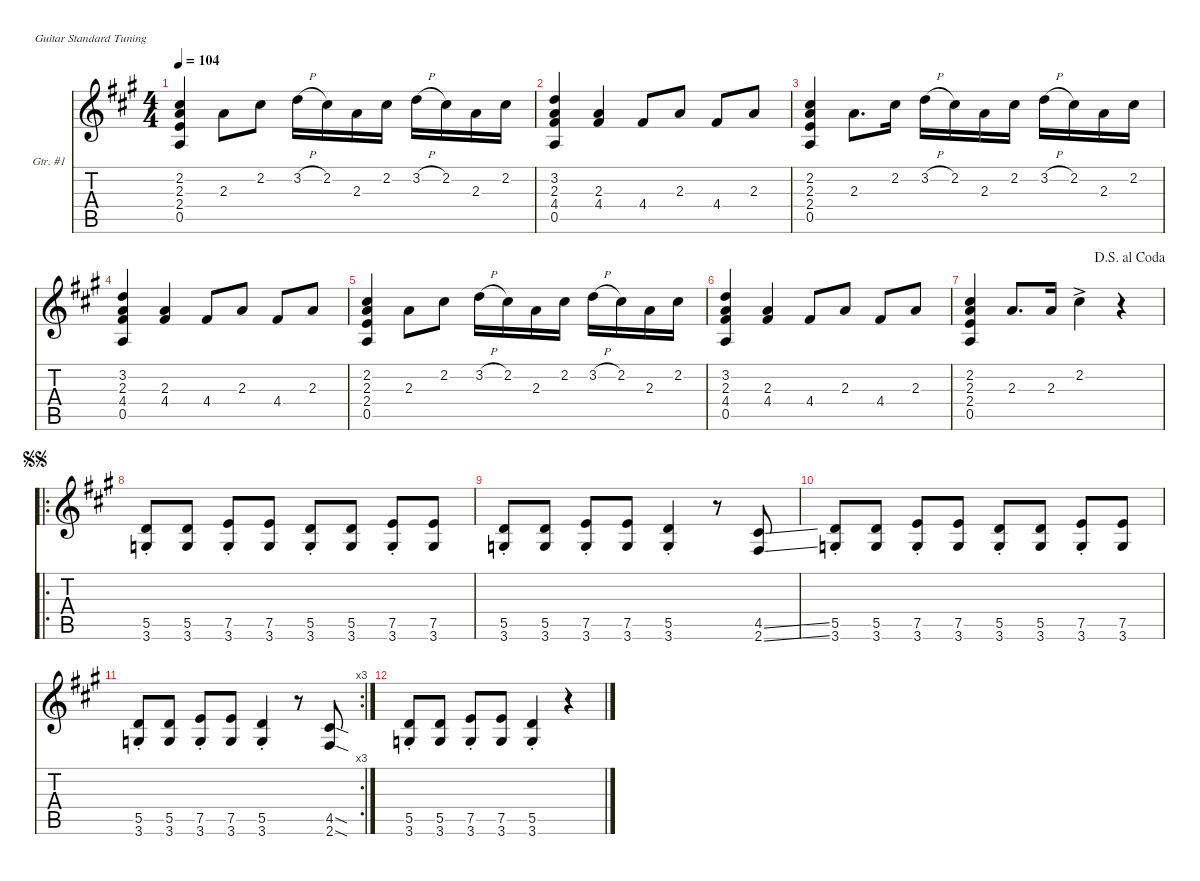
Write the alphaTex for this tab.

\defaultSystemsLayout 1
\hideDynamics
\bracketExtendMode nobrackets
\firstSystemTrackNameOrientation horizontal
\otherSystemsTrackNameOrientation horizontal
\track ("Overdriven Guitar #1" "Gtr. #1") {instrument overdrivenguitar}
\staff {score tabs}
\tuning (E4 B3 G3 D3 A2 E2)
\ts (4 4)
\tempo 104
\clef g2
\ks a
(2.2{acc #} 2.3{acc forcenatural} 2.4{acc forcenatural} 0.5{acc forcenatural}).4{dy mf beam Up} 2.3{acc forcenatural}.8{beam Down} 2.2{acc #}.8{beam Down} 3.2{h acc forcenatural}.16{beam Down} 2.2{acc #}.16{beam Down} 2.3{acc forcenatural}.16{beam Down} 2.2{acc #}.16{beam Down} 3.2{h acc forcenatural}.16{beam Down} 2.2{acc #}.16{beam Down} 2.3{acc forcenatural}.16{beam Down} 2.2{acc #}.16{beam Down} |
(3.2{acc forcenatural} 2.3{acc forcenatural} 4.4{acc #} 0.5{acc forcenatural}).4{beam Up} (4.4{acc #} 2.3{acc forcenatural}).4{beam Up} 4.4{acc #}.8{beam Up} 2.3{acc forcenatural}.8{beam Up} 4.4{acc #}.8{beam Up} 2.3{acc forcenatural}.8{beam Up} |
(2.2{acc #} 2.3{acc forcenatural} 2.4{acc forcenatural} 0.5{acc forcenatural}).4{beam Up} 2.3{acc forcenatural}.8{d beam Down} 2.2{acc #}.16{beam Down} 3.2{h acc forcenatural}.16{beam Down} 2.2{acc #}.16{beam Down} 2.3{acc forcenatural}.16{beam Down} 2.2{acc #}.16{beam Down} 3.2{h acc forcenatural}.16{beam Down} 2.2{acc #}.16{beam Down} 2.3{acc forcenatural}.16{beam Down} 2.2{acc #}.16{beam Down} |
(3.2{acc forcenatural} 2.3{acc forcenatural} 4.4{acc #} 0.5{acc forcenatural}).4{beam Up} (4.4{acc #} 2.3{acc forcenatural}).4{beam Up} 4.4{acc #}.8{beam Up} 2.3{acc forcenatural}.8{beam Up} 4.4{acc #}.8{beam Up} 2.3{acc forcenatural}.8{beam Up} |
(2.2{acc #} 2.3{acc forcenatural} 2.4{acc forcenatural} 0.5{acc forcenatural}).4{beam Up} 2.3{acc forcenatural}.8{beam Down} 2.2{acc #}.8{beam Down} 3.2{h acc forcenatural}.16{beam Down} 2.2{acc #}.16{beam Down} 2.3{acc forcenatural}.16{beam Down} 2.2{acc #}.16{beam Down} 3.2{h acc forcenatural}.16{beam Down} 2.2{acc #}.16{beam Down} 2.3{acc forcenatural}.16{beam Down} 2.2{acc #}.16{beam Down} |
(3.2{acc forcenatural} 2.3{acc forcenatural} 4.4{acc #} 0.5{acc forcenatural}).4{beam Up} (4.4{acc #} 2.3{acc forcenatural}).4{beam Up} 4.4{acc #}.8{beam Up} 2.3{acc forcenatural}.8{beam Up} 4.4{acc #}.8{beam Up} 2.3{acc forcenatural}.8{beam Up} |
\jump dalsegnoalcoda
(2.2{acc #} 2.3{acc forcenatural} 2.4{acc forcenatural} 0.5{acc forcenatural}).4{beam Up} 2.3{acc forcenatural}.8{d beam Up} 2.3{acc forcenatural}.16{beam Up} 2.2{ac acc #}.4{beam Down} r.4{beam Down} |
\ro
\jump segnosegno
(5.5{st acc forcenatural} 3.6{st acc forcenatural}).8{beam Up} (3.6{acc forcenatural} 5.5{acc forcenatural}).8{beam Up} (7.5{st acc forcenatural} 3.6{st acc forcenatural}).8{beam Up} (7.5{acc forcenatural} 3.6{acc forcenatural}).8{beam Up} (5.5{st acc forcenatural} 3.6{st acc forcenatural}).8{beam Up} (3.6{acc forcenatural} 5.5{acc forcenatural}).8{beam Up} (7.5{st acc forcenatural} 3.6{st acc forcenatural}).8{beam Up} (7.5{acc forcenatural} 3.6{acc forcenatural}).8{beam Up} |
(5.5{st acc forcenatural} 3.6{st acc forcenatural}).8{beam Up} (3.6{acc forcenatural} 5.5{acc forcenatural}).8{beam Up} (7.5{st acc forcenatural} 3.6{st acc forcenatural}).8{beam Up} (7.5{acc forcenatural} 3.6{acc forcenatural}).8{beam Up} (5.5{st acc forcenatural} 3.6{st acc forcenatural}).4{beam Up} r.8{beam Up} (2.6{ss acc #} 4.5{ss acc #}).8{beam Up} |
(5.5{st acc forcenatural} 3.6{st acc forcenatural}).8{beam Up} (3.6{acc forcenatural} 5.5{acc forcenatural}).8{beam Up} (7.5{st acc forcenatural} 3.6{st acc forcenatural}).8{beam Up} (7.5{acc forcenatural} 3.6{acc forcenatural}).8{beam Up} (5.5{st acc forcenatural} 3.6{st acc forcenatural}).8{beam Up} (3.6{acc forcenatural} 5.5{acc forcenatural}).8{beam Up} (7.5{st acc forcenatural} 3.6{st acc forcenatural}).8{beam Up} (7.5{acc forcenatural} 3.6{acc forcenatural}).8{beam Up} |
\rc 3
(5.5{st acc forcenatural} 3.6{st acc forcenatural}).8{beam Up} (3.6{acc forcenatural} 5.5{acc forcenatural}).8{beam Up} (7.5{st acc forcenatural} 3.6{st acc forcenatural}).8{beam Up} (7.5{acc forcenatural} 3.6{acc forcenatural}).8{beam Up} (5.5{st acc forcenatural} 3.6{st acc forcenatural}).4{beam Up} r.8{beam Up} (2.6{sod acc #} 4.5{sod acc #}).8{beam Up} |
(5.5{st acc forcenatural} 3.6{st acc forcenatural}).8{beam Up} (3.6{acc forcenatural} 5.5{acc forcenatural}).8{beam Up} (7.5{st acc forcenatural} 3.6{st acc forcenatural}).8{beam Up} (7.5{acc forcenatural} 3.6{acc forcenatural}).8{beam Up} (5.5{st acc forcenatural} 3.6{st acc forcenatural}).4{beam Up} r.4{beam Up}
